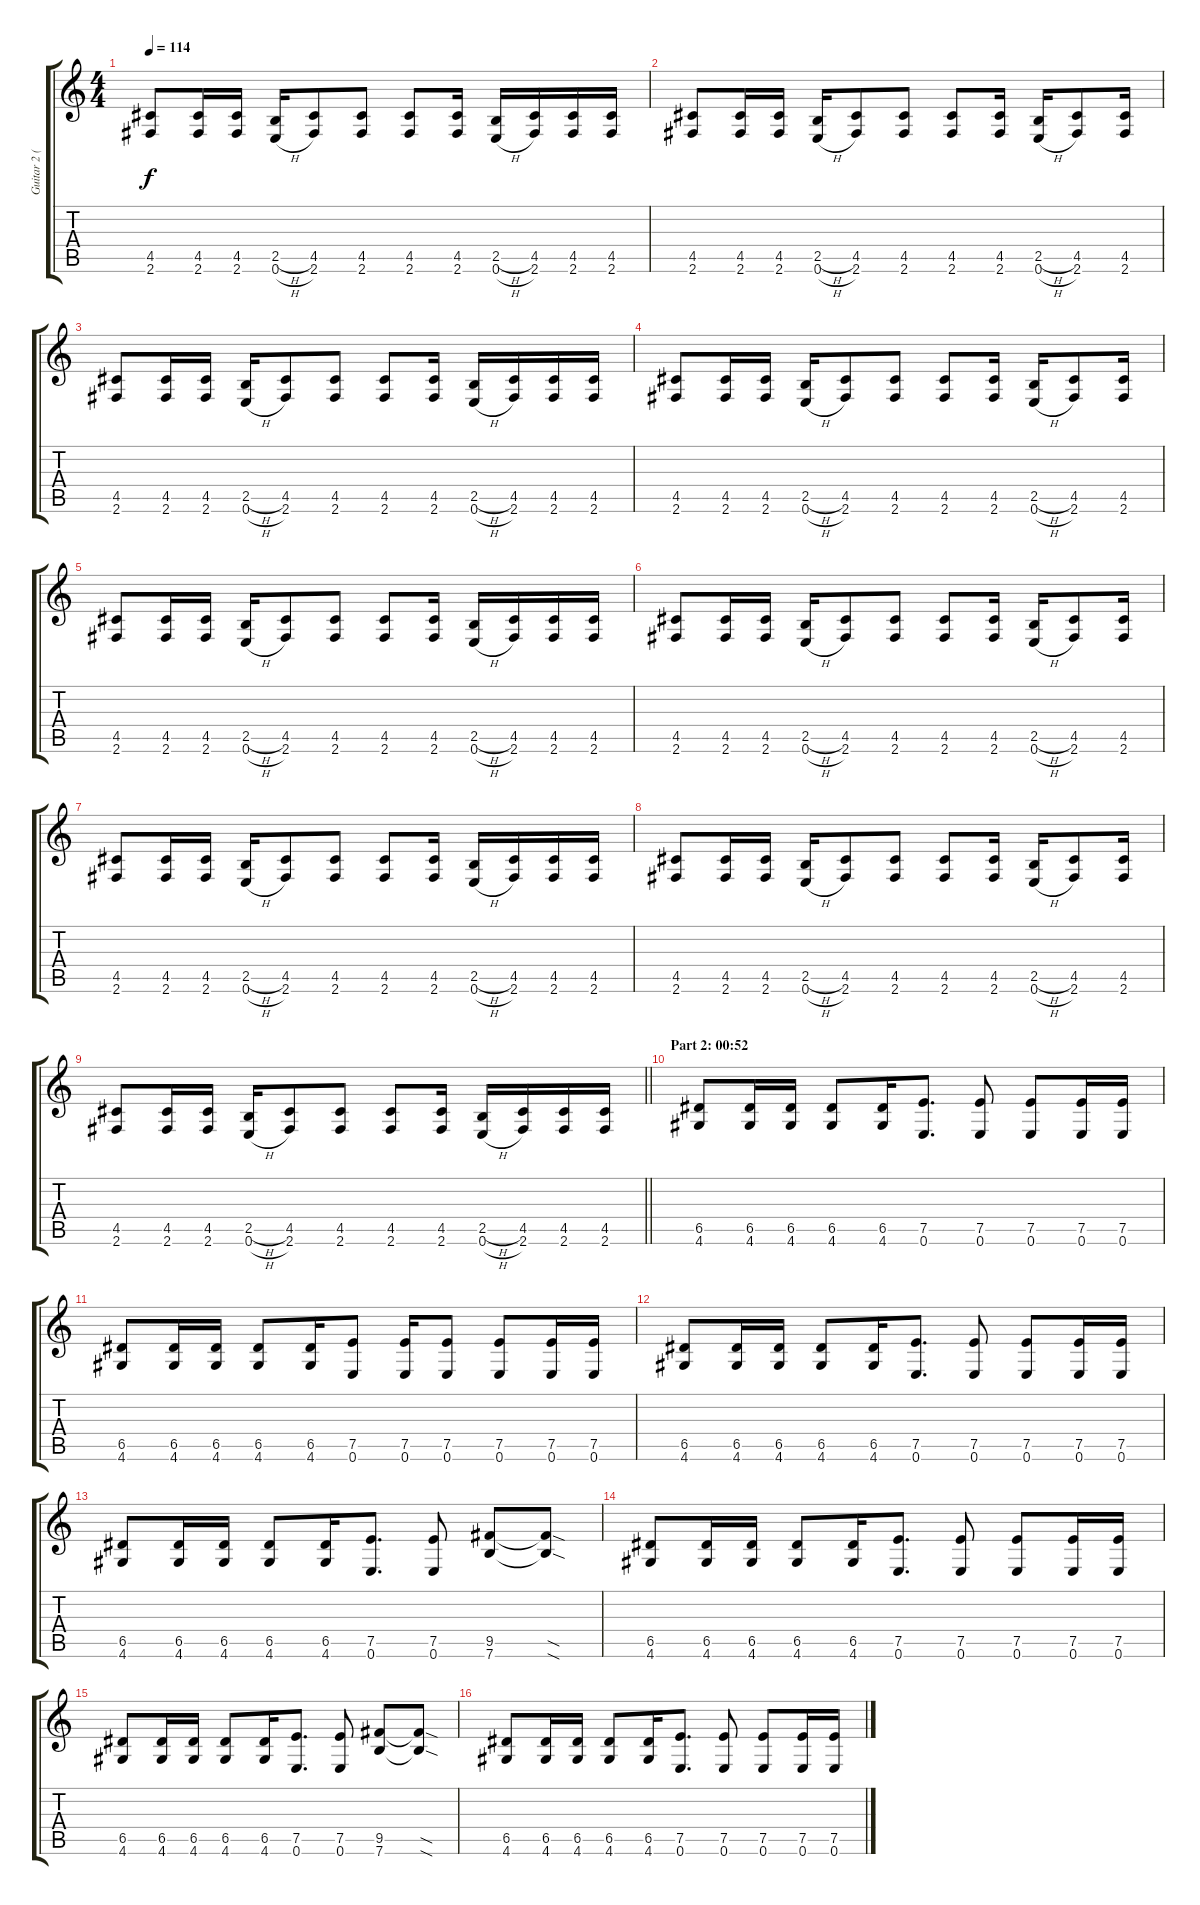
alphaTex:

\track ("Guitar 2 (Distortion)" "Guitar 2 (") {instrument distortionguitar}
\staff {score tabs}
\tuning (E4 B3 G3 D3 A2 E2) {hide}
\ts (4 4)
\tempo 114
\clef g2
\ks c
(4.5 2.6).8{dy f} (4.5 2.6).16 (4.5 2.6).16 (2.5{h} 0.6{h}).16 (4.5 2.6).8 (4.5 2.6).8 (4.5 2.6).8 (4.5 2.6).16 (2.5{h} 0.6{h}).16 (4.5 2.6).16 (4.5 2.6).16 (4.5 2.6).16 |
(4.5 2.6).8 (4.5 2.6).16 (4.5 2.6).16 (2.5{h} 0.6{h}).16 (4.5 2.6).8 (4.5 2.6).8 (4.5 2.6).8 (4.5 2.6).16 (2.5{h} 0.6{h}).16 (4.5 2.6).8 (4.5 2.6).16 |
(4.5 2.6).8 (4.5 2.6).16 (4.5 2.6).16 (2.5{h} 0.6{h}).16 (4.5 2.6).8 (4.5 2.6).8 (4.5 2.6).8 (4.5 2.6).16 (2.5{h} 0.6{h}).16 (4.5 2.6).16 (4.5 2.6).16 (4.5 2.6).16 |
(4.5 2.6).8 (4.5 2.6).16 (4.5 2.6).16 (2.5{h} 0.6{h}).16 (4.5 2.6).8 (4.5 2.6).8 (4.5 2.6).8 (4.5 2.6).16 (2.5{h} 0.6{h}).16 (4.5 2.6).8 (4.5 2.6).16 |
(4.5 2.6).8 (4.5 2.6).16 (4.5 2.6).16 (2.5{h} 0.6{h}).16 (4.5 2.6).8 (4.5 2.6).8 (4.5 2.6).8 (4.5 2.6).16 (2.5{h} 0.6{h}).16 (4.5 2.6).16 (4.5 2.6).16 (4.5 2.6).16 |
(4.5 2.6).8 (4.5 2.6).16 (4.5 2.6).16 (2.5{h} 0.6{h}).16 (4.5 2.6).8 (4.5 2.6).8 (4.5 2.6).8 (4.5 2.6).16 (2.5{h} 0.6{h}).16 (4.5 2.6).8 (4.5 2.6).16 |
(4.5 2.6).8 (4.5 2.6).16 (4.5 2.6).16 (2.5{h} 0.6{h}).16 (4.5 2.6).8 (4.5 2.6).8 (4.5 2.6).8 (4.5 2.6).16 (2.5{h} 0.6{h}).16 (4.5 2.6).16 (4.5 2.6).16 (4.5 2.6).16 |
(4.5 2.6).8 (4.5 2.6).16 (4.5 2.6).16 (2.5{h} 0.6{h}).16 (4.5 2.6).8 (4.5 2.6).8 (4.5 2.6).8 (4.5 2.6).16 (2.5{h} 0.6{h}).16 (4.5 2.6).8 (4.5 2.6).16 |
\barLineRight lightlight
(4.5 2.6).8 (4.5 2.6).16 (4.5 2.6).16 (2.5{h} 0.6{h}).16 (4.5 2.6).8 (4.5 2.6).8 (4.5 2.6).8 (4.5 2.6).16 (2.5{h} 0.6{h}).16 (4.5 2.6).16 (4.5 2.6).16 (4.5 2.6).16 |
\section ("" "Part 2: 00:52")
(6.5 4.6).8 (6.5 4.6).16 (6.5 4.6).16 (6.5 4.6).8 (6.5 4.6).16 (7.5 0.6).8{d} (7.5 0.6).8 (7.5 0.6).8 (7.5 0.6).16 (7.5 0.6).16 |
(6.5 4.6).8 (6.5 4.6).16 (6.5 4.6).16 (6.5 4.6).8 (6.5 4.6).16 (7.5 0.6).8 (7.5 0.6).16 (7.5 0.6).8 (7.5 0.6).8 (7.5 0.6).16 (7.5 0.6).16 |
(6.5 4.6).8 (6.5 4.6).16 (6.5 4.6).16 (6.5 4.6).8 (6.5 4.6).16 (7.5 0.6).8{d} (7.5 0.6).8 (7.5 0.6).8 (7.5 0.6).16 (7.5 0.6).16 |
(6.5 4.6).8 (6.5 4.6).16 (6.5 4.6).16 (6.5 4.6).8 (6.5 4.6).16 (7.5 0.6).8{d} (7.5 0.6).8 (9.5 7.6).8 (9.5{sod t} 7.6{sod t}).8 |
(6.5 4.6).8 (6.5 4.6).16 (6.5 4.6).16 (6.5 4.6).8 (6.5 4.6).16 (7.5 0.6).8{d} (7.5 0.6).8 (7.5 0.6).8 (7.5 0.6).16 (7.5 0.6).16 |
(6.5 4.6).8 (6.5 4.6).16 (6.5 4.6).16 (6.5 4.6).8 (6.5 4.6).16 (7.5 0.6).8{d} (7.5 0.6).8 (9.5 7.6).8 (9.5{sod t} 7.6{sod t}).8 |
(6.5 4.6).8 (6.5 4.6).16 (6.5 4.6).16 (6.5 4.6).8 (6.5 4.6).16 (7.5 0.6).8{d} (7.5 0.6).8 (7.5 0.6).8 (7.5 0.6).16 (7.5 0.6).16
